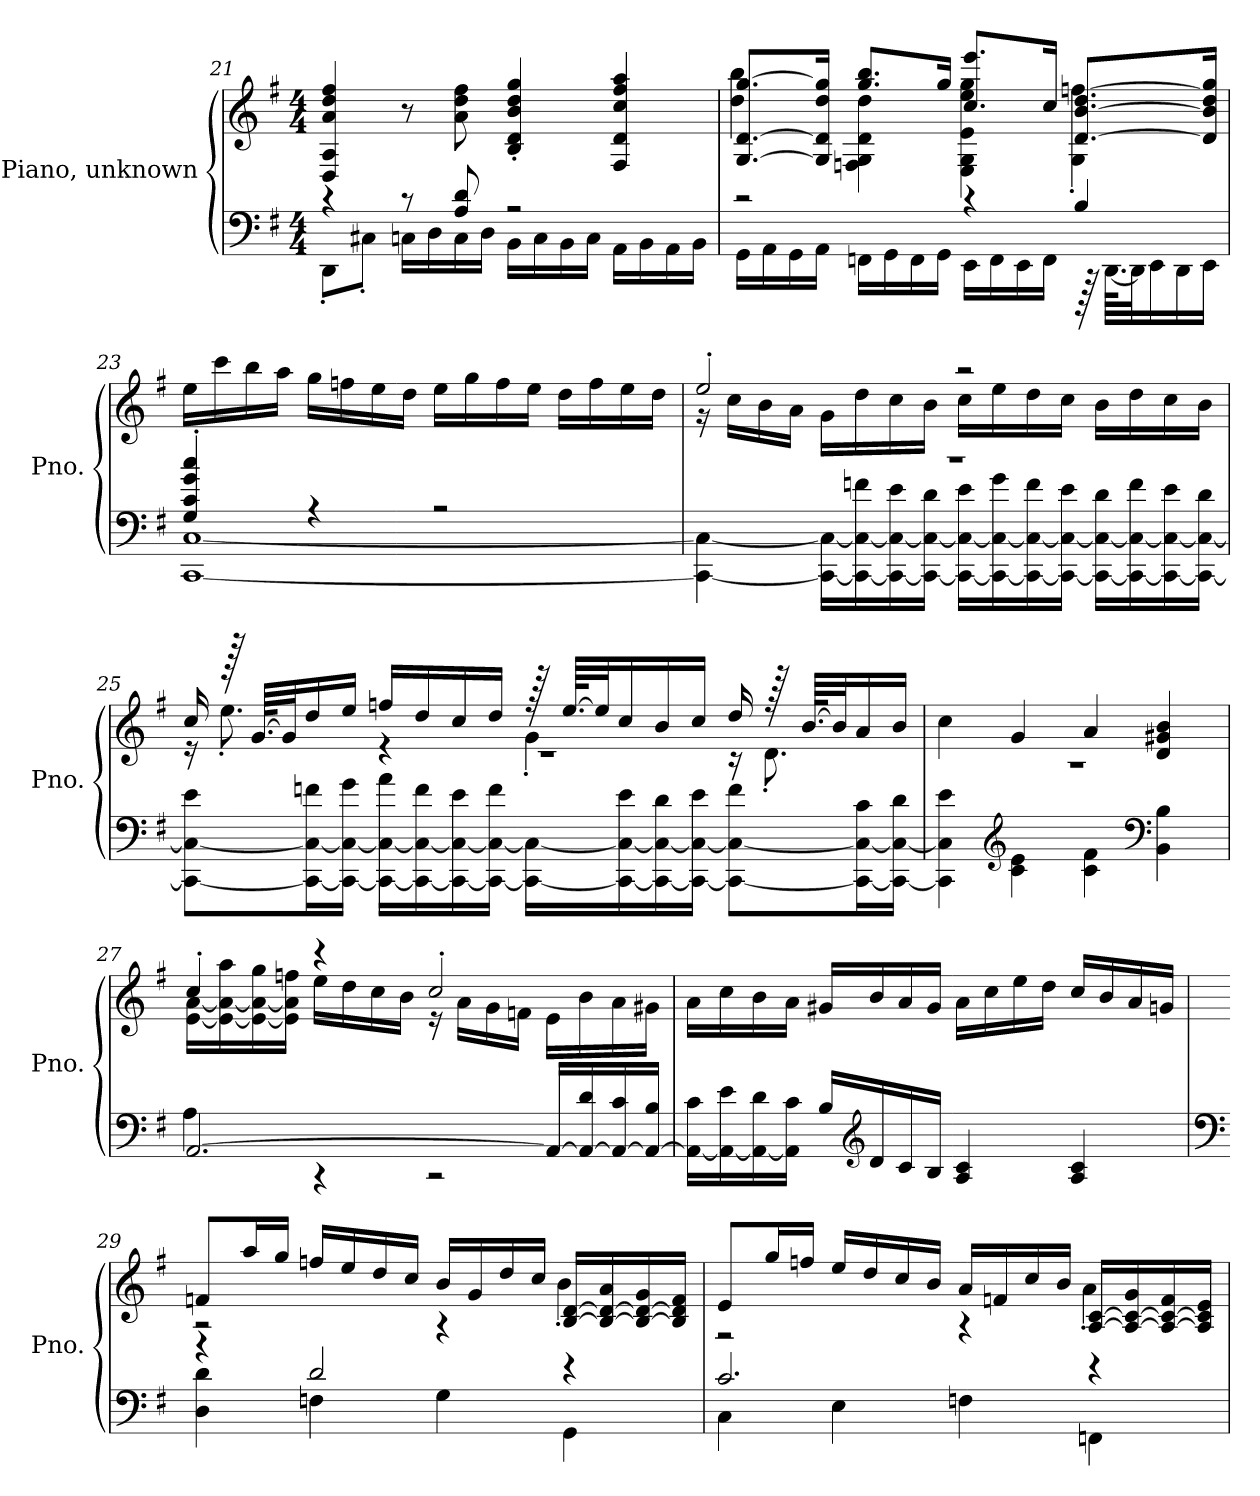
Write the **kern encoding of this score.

**kern	**kern
*part1	*part1
*staff2	*staff1
*I"Piano, unknown	*
*I'Pno.	*
!!LO:LB:g=z
*clefF4	*clefG2
*k[f#]	*k[f#]
*M4/4	*M4/4
=21	=21
*^	*
4r	8DD'\L	4D/ 4A/ 4a/ 4dd/ 4ff#/
.	8C#X'\J	.
8r	16Cn\LL	8r
.	16D\	.
8A/ 8d/	16C\	8a\ 8dd\ 8ff#\
.	16D\JJ	.
2r	16BB\LL	4B/' 4d/' 4b/' 4dd/' 4gg/'
.	16C\	.
.	16BB\	.
.	16C\JJ	.
.	16AA\LL	4F#/ 4d/ 4cc/ 4ff#/ 4aa/
.	16BB\	.
.	16AA\	.
.	16BB\JJ	.
=22	=22	=22
*	*	*^
2r	16GG\LL	[8.G/ [8.d/ [8.gg/L	4dd\ 4bb\
.	16AA\	.	.
.	16GG\	.	.
.	16AA\JJ	16G/] 16d/] 16dd/ 16gg/]Jk	.
.	16FFn\LL	8.gg/ 8.bb/L	4Fn\ 4G\ 4d\ 4dd\
.	16GG\	.	.
.	16FF\	.	.
.	16GG\JJ	16gg/Jk	.
4r	16EE\LL	8.cc/ 8.eee/L	4E\ 4G\ 4e\ 4ee\ 4gg\
.	16FF\	.	.
.	16EE\	.	.
.	16FF\JJ	16cc/Jk	.
4B/	128r	[8.d/ [8.b/ [8.dd/L	4G\' 4ffn\'
.	[64.DD\KLLL	.	.
.	32DD\J]	.	.
.	16EE\	.	.
.	16DD\	.	.
.	16EE\JJ	16d/] 16b/] 16dd/] 16gg/Jk	.
*	*	*v	*v
!!LO:PB:g=z
=23	=23	=23
4G/' 4c/' 4g/' 4cc/'	[1CC [1C	16ee\LL
.	.	16ccc\
.	.	16bb\
.	.	16aa\JJ
4r	.	16gg\LL
.	.	16ffn\
.	.	16ee\
.	.	16dd\JJ
2r	.	16ee\LL
.	.	16gg\
.	.	16ff\
.	.	16ee\JJ
.	.	16dd\LL
.	.	16ff\
.	.	16ee\
.	.	16dd\JJ
=24	=24	=24
*	*	*^
1r	4CC\_ 4C\_	2ee'/	16r
.	.	.	16cc\LL
.	.	.	16b\
.	.	.	16a\JJ
.	16CC\_ 16C\_LL	.	16g\LL
.	16CC\_ 16C\_ 16fn\	.	16dd\
.	16CC\_ 16C\_ 16e\	.	16cc\
.	16CC\_ 16C\_ 16d\JJ	.	16b\JJ
.	16CC\_ 16C\_ 16e\LL	2r	16cc\LL
.	16CC\_ 16C\_ 16g\	.	16ee\
.	16CC\_ 16C\_ 16f\	.	16dd\
.	16CC\_ 16C\_ 16e\JJ	.	16cc\JJ
.	16CC\_ 16C\_ 16d\LL	.	16b\LL
.	16CC\_ 16C\_ 16f\	.	16dd\
.	16CC\_ 16C\_ 16e\	.	16cc\
.	16CC\_ 16C\_ 16d\JJ	.	16b\JJ
!!LO:LB:g=z	!!
=25	=25	=25	=25
1r	8CC\_ 8C\_ 8e\L	16cc/	16r
.	.	128r	8.ee'\
.	.	[64.g/KLLL	.
.	.	32g/J]	.
.	16CC\_ 16C\_ 16fn\L	16dd/	.
.	16CC\_ 16C\_ 16g\JJ	16ee/JJ	.
.	16CC\_ 16C\_ 16a\LL	16ffn/LL	4r
.	16CC\_ 16C\_ 16f\	16dd/	.
.	16CC\_ 16C\_ 16e\	16cc/	.
.	16CC\_ 16C\_ 16f\JJ	16dd/JJ	.
.	16CC\_ 16C\_LL	128r	4g'\
.	.	[64.ee/KLLL	.
.	.	32ee/J]	.
.	16CC\_ 16C\_ 16e\	16cc/	.
.	16CC\_ 16C\_ 16d\	16b/	.
.	16CC\_ 16C\_ 16e\JJ	16cc/JJ	.
.	8CC\_ 8C\_ 8f\L	16dd/	16r
.	.	128r	8.d'\
.	.	[64.b/KLLL	.
.	.	32b/J]	.
.	16CC\_ 16C\_ 16c\L	16a/	.
.	16CC\_ 16C\_ 16d\JJ	16b/JJ	.
*	*	*v	*v
=26	=26	=26
1r	4CC\] 4C\] 4e\	4cc\
*clefG2	*	*
.	4c\ 4e\	4g/
.	4c\ 4f#\	4a/
*clefF4	*	*
.	4BB\ 4B\	4d/ 4g#X/ 4b/
!!LO:LB:g=z
=27	=27	=27
*	*	*^
[2.AA/	4A\	4cc'/	[16e\ [16a\LL
.	.	.	16e\_ 16a\_ 16aa\
.	.	.	16e\_ 16a\_ 16gg\
.	.	.	16e\] 16a\] 16ffn\JJ
.	4r	4r	16ee\LL
.	.	.	16dd\
.	.	.	16cc\
.	.	.	16b\JJ
.	2r	2cc'/	16r
.	.	.	16a\LL
.	.	.	16g\
.	.	.	16fn\JJ
16AA/LL_	.	.	16e\LL
16AA/_ 16d/	.	.	16b\
16AA/_ 16c/	.	.	16a\
16AA/_ 16B/JJ	.	.	16g#X\JJ
*v	*v	*	*
*	*v	*v
=28	=28
16AA\_ 16c\LL	16a\LL
16AA\_ 16e\	16cc\
16AA\_ 16d\	16b\
16AA\] 16c\JJ	16a\JJ
16B/LL	16g#X/LL
*clefG2	*
16d/	16b/
16c/	16a/
16B/JJ	16g#/JJ
4A/ 4c/	16a\LL
.	16cc\
.	16ee\
.	16dd\JJ
4A/ 4c/	16cc/LL
.	16b/
.	16a/
.	16gn/JJ
!!LO:LB:g=z
=29	=29
*clefF4	*
*^	*^
4r	4D\ 4d\	8fn/L	2r
.	.	16aa/L	.
.	.	16gg/JJ	.
2d/	4Fn\	16ffn/LL	.
.	.	16ee/	.
.	.	16dd/	.
.	.	16cc/JJ	.
.	4G\	16b/LL	4r
.	.	16g/	.
.	.	16dd/	.
.	.	16cc/JJ	.
4r	4GG\	[16B/ [16d/LL	4b'\
.	.	16B/_ 16d/_ 16a/	.
.	.	16B/_ 16d/_ 16g/	.
.	.	16B/] 16d/] 16f/JJ	.
=30	=30	=30	=30
2.c/	4C\	8e/L	2r
.	.	16gg/L	.
.	.	16ffn/JJ	.
.	4E\	16ee/LL	.
.	.	16dd/	.
.	.	16cc/	.
.	.	16b/JJ	.
.	4Fn\	16a/LL	4r
.	.	16fn/	.
.	.	16cc/	.
.	.	16b/JJ	.
4r	4FFn\	[16A/ [16c/LL	4a'\
.	.	16A/_ 16c/_ 16g/	.
.	.	16A/_ 16c/_ 16f/	.
.	.	16A/] 16c/] 16e/JJ	.
*v	*v	*	*
*	*v	*v
=	=
*-	*-
